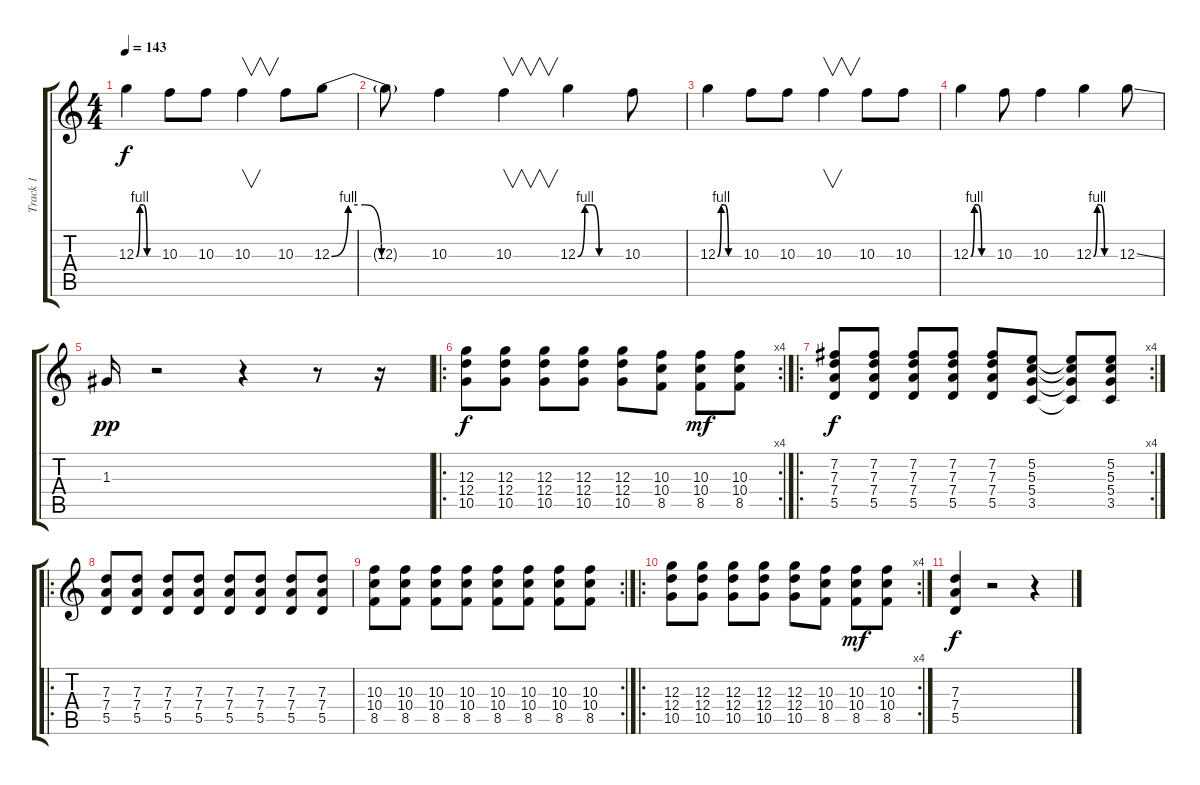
\track ("Track 1" "Track 1") {instrument distortionguitar}
\staff {score tabs}
\tuning (E4 B3 G3 D3 A2 E2) {hide}
\ts (4 4)
\tempo 143
\clef g2
\ks c
12.3{be (custom 0 0 10 4 20 4 30 0 60 0)}.4{dy f} 10.3.8 10.3.8 10.3.4{v} 10.3.8 12.3{be (custom 0 0 10 4 20 4 30 0 60 0)}.8 |
12.3{t}.8 10.3.4 10.3.4{v} 12.3{be (custom 0 0 10 4 20 4 30 0 60 0)}.4 10.3.8 |
12.3{be (custom 0 0 10 4 20 4 30 0 60 0)}.4 10.3.8 10.3.8 10.3.4{v} 10.3.8 10.3.8 |
12.3{be (custom 0 0 10 4 20 4 30 0 60 0)}.4 10.3.8 10.3.4 12.3{be (custom 0 0 10 4 20 4 30 0 60 0)}.4 12.3{ss}.8{volume 8} |
1.3.16{dy pp} r.2 r.4 r.8 r.16 |
\ro
\rc 4
(12.3 12.4 10.5).8{dy f} (12.3 12.4 10.5).8 (12.3 12.4 10.5).8 (12.3 12.4 10.5).8 (12.3 12.4 10.5).8 (10.3 10.4 8.5).8 (10.3 10.4 8.5).8{dy mf} (10.3 10.4 8.5).8 |
\ro
\rc 4
(7.2 7.3 7.4 5.5).8{dy f} (7.2 7.3 7.4 5.5).8 (7.2 7.3 7.4 5.5).8 (7.2 7.3 7.4 5.5).8 (7.2 7.3 7.4 5.5).8 (5.2 5.3 5.4 3.5).8 (5.2{t} 5.3{t} 5.4{t} 3.5{t}).8 (5.2 5.3 5.4 3.5).8 |
\ro
(7.3 7.4 5.5).8 (7.3 7.4 5.5).8 (7.3 7.4 5.5).8 (7.3 7.4 5.5).8 (7.3 7.4 5.5).8 (7.3 7.4 5.5).8 (7.3 7.4 5.5).8 (7.3 7.4 5.5).8 |
\rc 2
(10.3 10.4 8.5).8 (10.3 10.4 8.5).8 (10.3 10.4 8.5).8 (10.3 10.4 8.5).8 (10.3 10.4 8.5).8 (10.3 10.4 8.5).8 (10.3 10.4 8.5).8 (10.3 10.4 8.5).8 |
\ro
\rc 4
(12.3 12.4 10.5).8 (12.3 12.4 10.5).8 (12.3 12.4 10.5).8 (12.3 12.4 10.5).8 (12.3 12.4 10.5).8 (10.3 10.4 8.5).8 (10.3 10.4 8.5).8{dy mf} (10.3 10.4 8.5).8 |
(7.3 7.4 5.5).4{dy f} r.2 r.4
